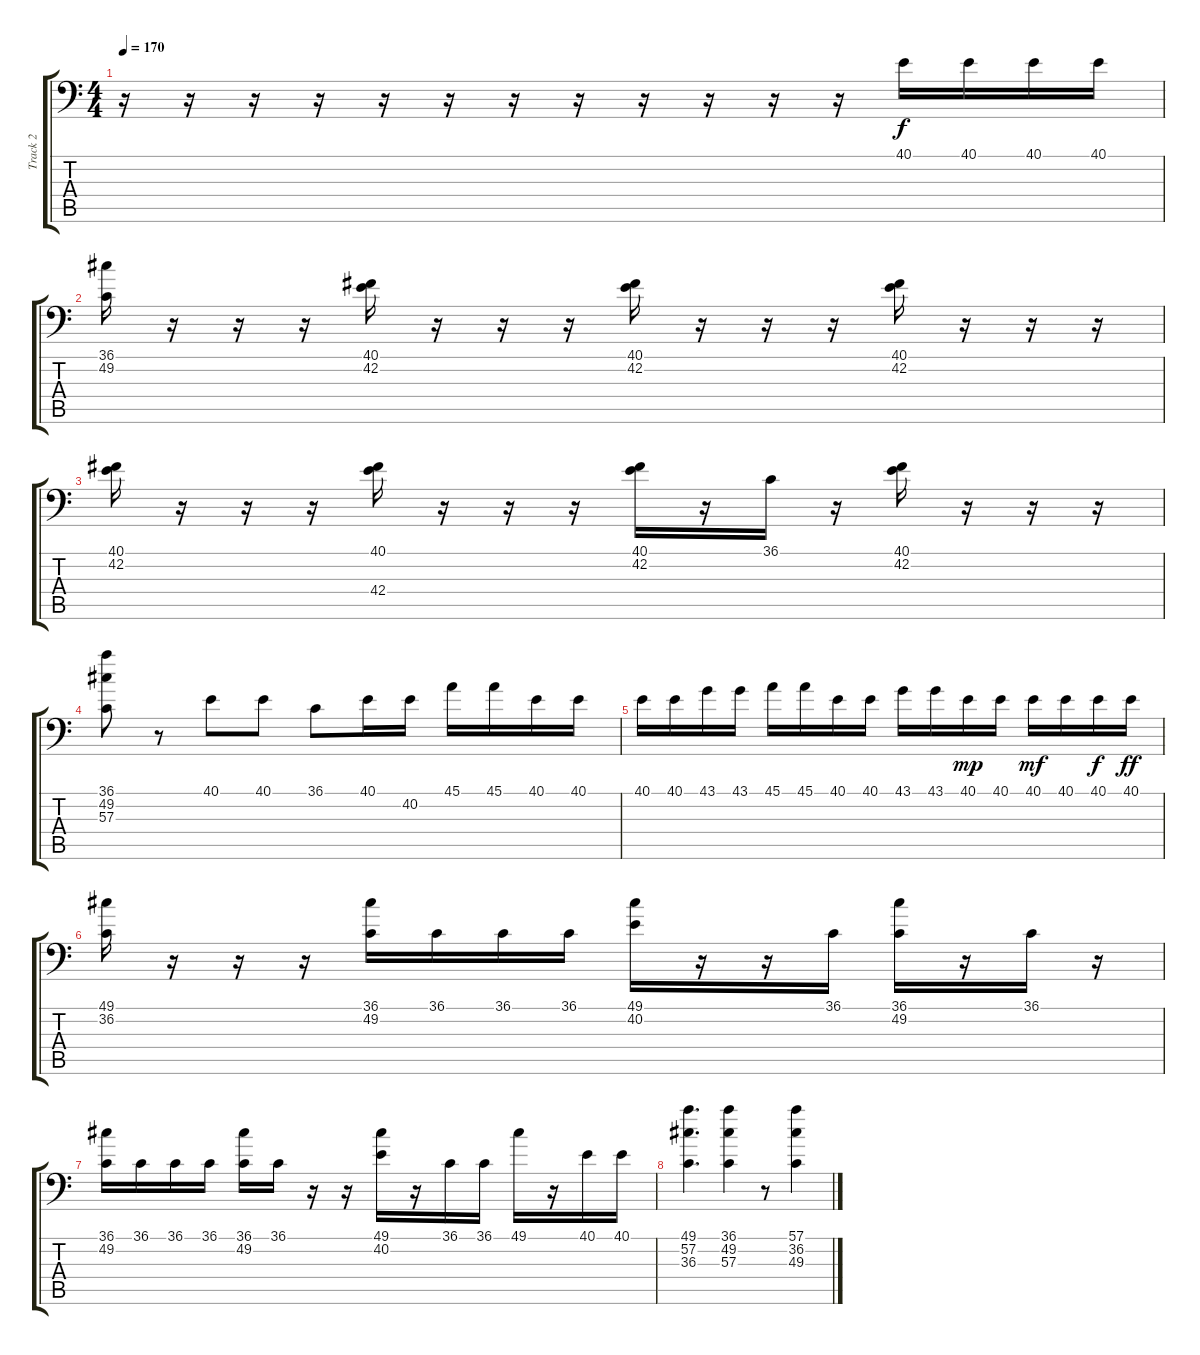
\track ("Track 2" "Track 2") {instrument acousticgrandpiano}
\staff {score tabs}
\tuning (C-1 C-1 C-1 C-1 C-1 C-1) {hide}
\ts (4 4)
\tempo 170
\clef f4
\ks c
r.16{dy f} r.16 r.16 r.16 r.16 r.16 r.16 r.16 r.16 r.16 r.16 r.16 40.1.16 40.1.16 40.1.16 40.1.16 |
(36.1 49.2).16 r.16 r.16 r.16 (40.1 42.2).16 r.16 r.16 r.16 (40.1 42.2).16 r.16 r.16 r.16 (40.1 42.2).16 r.16 r.16 r.16 |
(40.1 42.2).16 r.16 r.16 r.16 (40.1 42.4).16 r.16 r.16 r.16 (40.1 42.2).16 r.16 36.1.16 r.16 (40.1 42.2).16 r.16 r.16 r.16 |
(36.1 49.2 57.3).8 r.8 40.1.8 40.1.8 36.1.8 40.1.16 40.2.16 45.1.16 45.1.16 40.1.16 40.1.16 |
40.1.16 40.1.16 43.1.16 43.1.16 45.1.16 45.1.16 40.1.16 40.1.16 43.1.16 43.1.16 40.1.16{dy mp} 40.1.16 40.1.16{dy mf} 40.1.16 40.1.16{dy f} 40.1.16{dy ff} |
(49.1 36.2).16 r.16 r.16 r.16 (36.1 49.2).16 36.1.16 36.1.16 36.1.16 (49.1 40.2).16 r.16 r.16 36.1.16 (36.1 49.2).16 r.16 36.1.16 r.16 |
(36.1 49.2).16 36.1.16 36.1.16 36.1.16 (36.1 49.2).16 36.1.16 r.16 r.16 (49.1 40.2).16 r.16 36.1.16 36.1.16 49.1.16 r.16 40.1.16 40.1.16 |
(49.1 57.2 36.3).4{d} (36.1 49.2 57.3).4 r.8 (57.1 36.2 49.3).4
